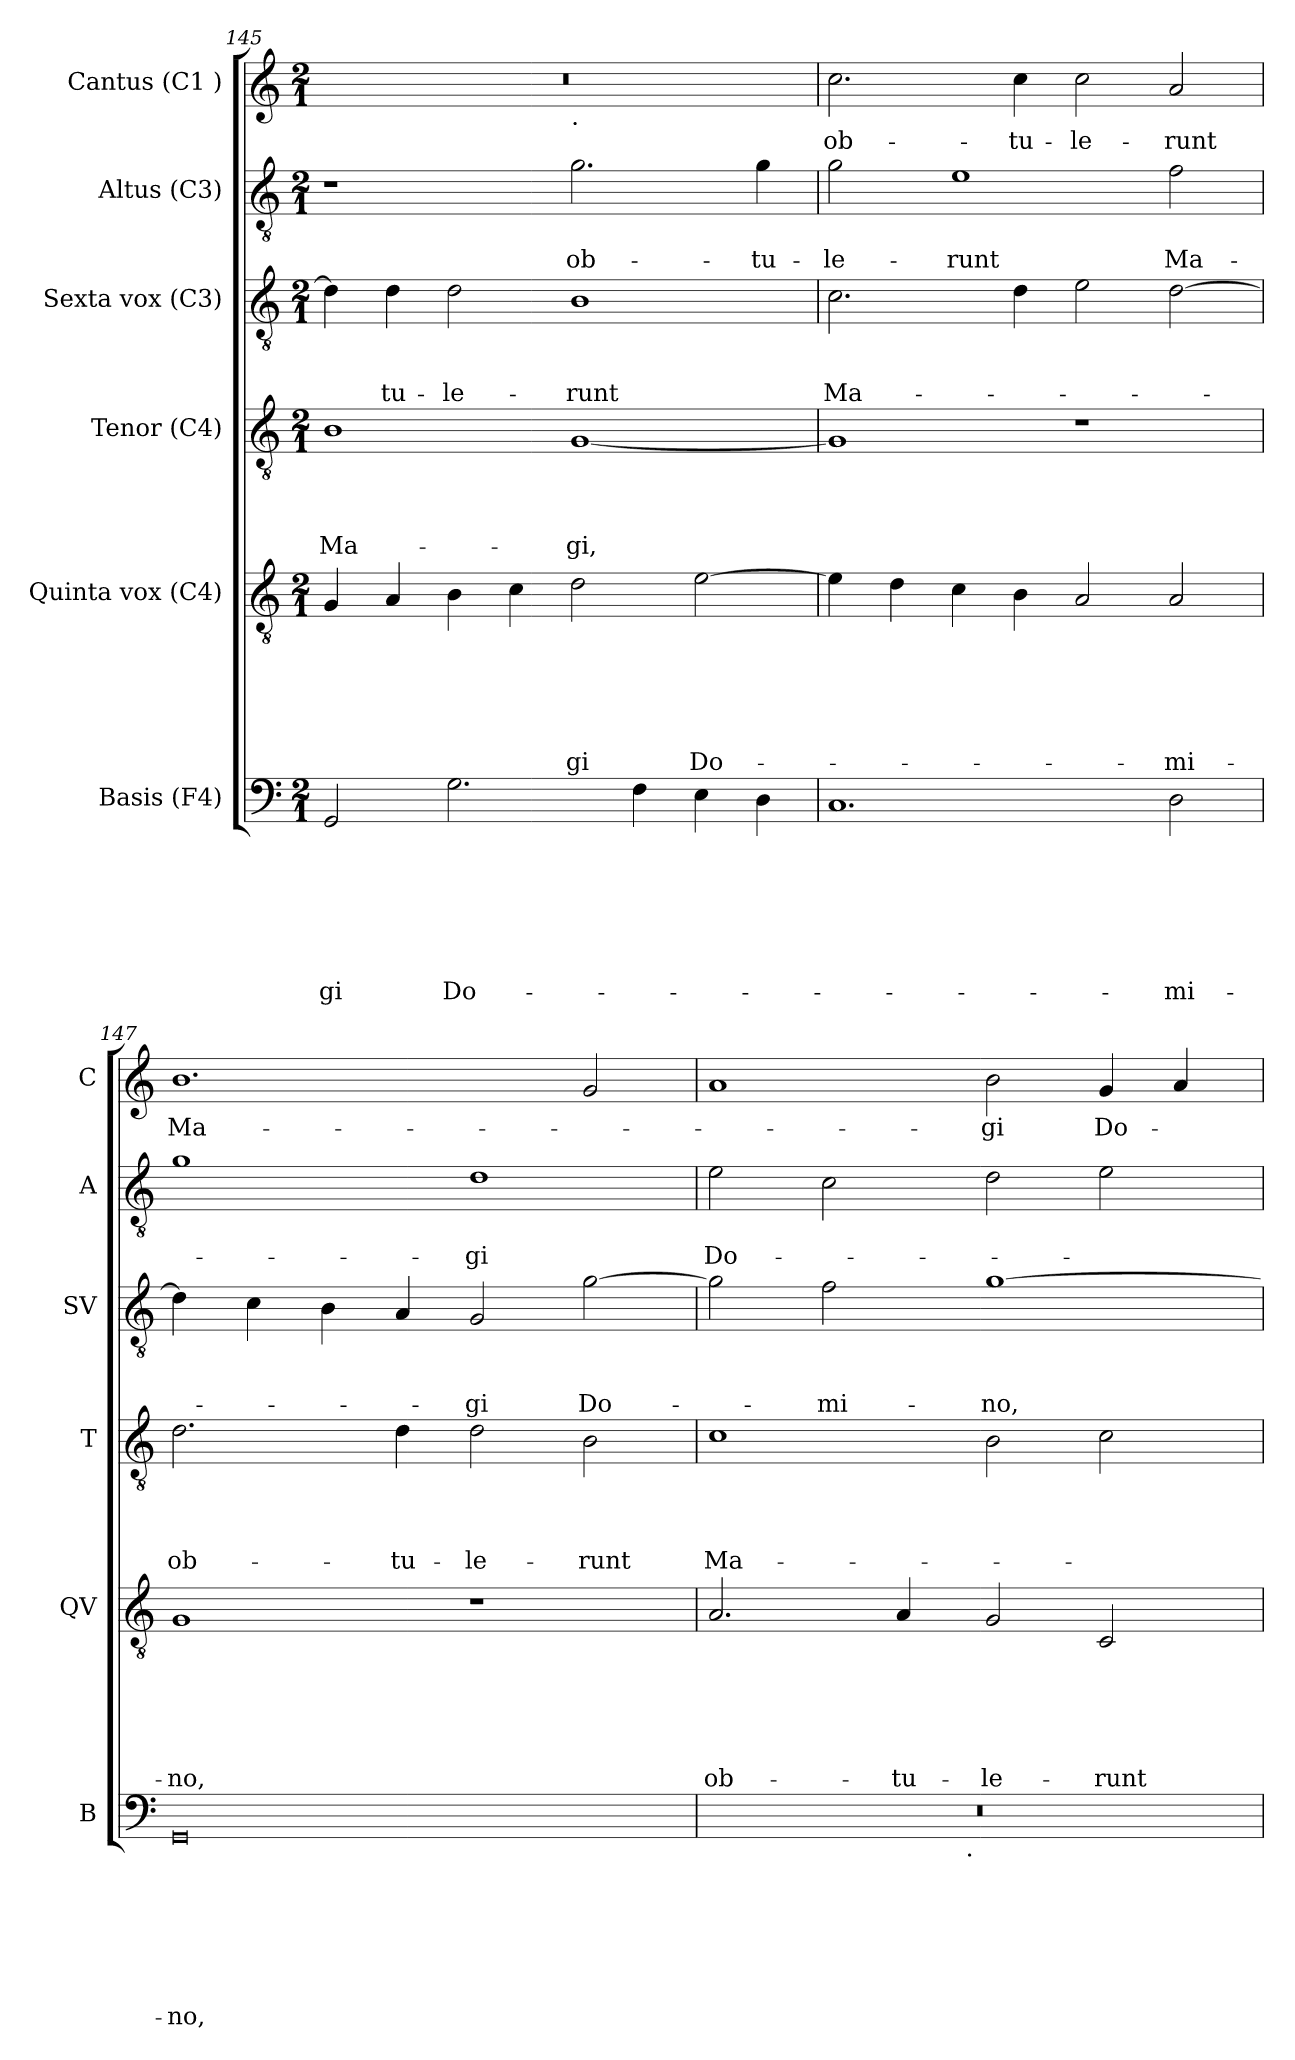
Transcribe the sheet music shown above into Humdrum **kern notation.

**kern	**text	**text	**text	**text	**text	**text	**text	**kern	**text	**text	**text	**text	**text	**text	**kern	**text	**text	**text	**text	**kern	**text	**text	**text	**kern	**text	**text	**kern	**text
*part6	*part6	*part6	*part6	*part6	*part6	*part6	*part6	*part5	*part5	*part5	*part5	*part5	*part5	*part5	*part4	*part4	*part4	*part4	*part4	*part3	*part3	*part3	*part3	*part2	*part2	*part2	*part1	*part1
*staff6	*staff6	*staff6	*staff6	*staff6	*staff6	*staff6	*staff6	*staff5	*staff5	*staff5	*staff5	*staff5	*staff5	*staff5	*staff4	*staff4	*staff4	*staff4	*staff4	*staff3	*staff3	*staff3	*staff3	*staff2	*staff2	*staff2	*staff1	*staff1
*I"Basis (F4)	*	*	*	*	*	*	*	*I"Quinta vox (C4)	*	*	*	*	*	*	*I"Tenor (C4)	*	*	*	*	*I"Sexta vox (C3)	*	*	*	*I"Altus (C3)	*	*	*I"Cantus (C1 )	*
*I'B	*	*	*	*	*	*	*	*I'QV	*	*	*	*	*	*	*I'T	*	*	*	*	*I'SV	*	*	*	*I'A	*	*	*I'C	*
*clefF4	*	*	*	*	*	*	*	*clefGv2	*	*	*	*	*	*	*clefGv2	*	*	*	*	*clefGv2	*	*	*	*clefGv2	*	*	*clefG2	*
*k[]	*	*	*	*	*	*	*	*k[]	*	*	*	*	*	*	*k[]	*	*	*	*	*k[]	*	*	*	*k[]	*	*	*k[]	*
*C:	*	*	*	*	*	*	*	*C:	*	*	*	*	*	*	*C:	*	*	*	*	*C:	*	*	*	*C:	*	*	*C:	*
*M2/1	*	*	*	*	*	*	*	*M2/1	*	*	*	*	*	*	*M2/1	*	*	*	*	*M2/1	*	*	*	*M2/1	*	*	*M2/1	*
=145	=145	=145	=145	=145	=145	=145	=145	=145	=145	=145	=145	=145	=145	=145	=145	=145	=145	=145	=145	=145	=145	=145	=145	=145	=145	=145	=145	=145
!	!	!	!	!	!	!	!LO:LY:b	!	!	!	!	!	!	!	!	!	!	!	!LO:LY:b	!	!	!	!	!	!	!	!	!
*	*	*	*	*	*	*	*	*	*	*	*	*	*	*	*	*	*	*	*	*	*	*	*	*	*	*	*^	*
2GG/	.	.	.	.	.	.	-gi	4G/	.	.	.	.	.	.	1B	.	.	.	Ma-	4d\]	.	.	.	1r	.	.	0r	1ryy	.
!	!	!	!	!	!	!	!	!	!	!	!	!	!	!	!	!	!	!	!	!	!	!	!LO:LY:b	!	!	!	!	!	!
.	.	.	.	.	.	.	.	4A/	.	.	.	.	.	.	.	.	.	.	.	4d\	.	.	-tu-	.	.	.	.	.	.
!	!	!	!	!	!	!	!LO:LY:b	!	!	!	!	!	!	!	!	!	!	!	!	!	!	!	!LO:LY:b	!	!	!	!	!	!
2.G\	.	.	.	.	.	.	Do-	4B\	.	.	.	.	.	.	.	.	.	.	.	2d\	.	.	-le-	.	.	.	.	.	.
.	.	.	.	.	.	.	.	4c\	.	.	.	.	.	.	.	.	.	.	.	.	.	.	.	.	.	.	.	.	.
!	!	!	!	!	!	!	!	!	!	!	!	!	!	!	!	!	!	!	!	!	!	!	!	!	!	!	!	!LO:TX:b:t=.	!
!	!	!	!	!	!	!	!	!	!	!	!	!	!	!LO:LY:b	!	!	!	!	!LO:LY:b	!	!	!	!LO:LY:b	!	!	!LO:LY:b	!	!	!
.	.	.	.	.	.	.	.	2d\	.	.	.	.	.	-gi	[<1G	.	.	.	-gi,	1B	.	.	-runt	2.g\	.	ob-	.	1ryy	.
4F\	.	.	.	.	.	.	.	.	.	.	.	.	.	.	.	.	.	.	.	.	.	.	.	.	.	.	.	.	.
!	!	!	!	!	!	!	!	!	!	!	!	!	!	!LO:LY:b	!	!	!	!	!	!	!	!	!	!	!	!	!	!	!
4E\	.	.	.	.	.	.	.	[>2e\	.	.	.	.	.	Do-	.	.	.	.	.	.	.	.	.	.	.	.	.	.	.
!	!	!	!	!	!	!	!	!	!	!	!	!	!	!	!	!	!	!	!	!	!	!	!	!	!	!LO:LY:b	!	!	!
4D\	.	.	.	.	.	.	.	.	.	.	.	.	.	.	.	.	.	.	.	.	.	.	.	4g\	.	-tu-	.	.	.
=146	=146	=146	=146	=146	=146	=146	=146	=146	=146	=146	=146	=146	=146	=146	=146	=146	=146	=146	=146	=146	=146	=146	=146	=146	=146	=146	=146	=146	=146
!	!	!	!	!	!	!	!	!	!	!	!	!	!	!	!	!	!	!	!	!	!	!	!LO:LY:b	!	!	!LO:LY:b	!	!	!LO:LY:b
*	*	*	*	*	*	*	*	*	*	*	*	*	*	*	*	*	*	*	*	*	*	*	*	*	*	*	*v	*v	*
1.C	.	.	.	.	.	.	.	4e\]	.	.	.	.	.	.	1G]	.	.	.	.	2.c\	.	.	Ma-	2g\	.	-le-	2.cc\	ob-
.	.	.	.	.	.	.	.	4d\	.	.	.	.	.	.	.	.	.	.	.	.	.	.	.	.	.	.	.	.
!	!	!	!	!	!	!	!	!	!	!	!	!	!	!	!	!	!	!	!	!	!	!	!	!	!	!LO:LY:b	!	!
.	.	.	.	.	.	.	.	4c\	.	.	.	.	.	.	.	.	.	.	.	.	.	.	.	1e	.	-runt	.	.
!	!	!	!	!	!	!	!	!	!	!	!	!	!	!	!	!	!	!	!	!	!	!	!	!	!	!	!	!LO:LY:b
.	.	.	.	.	.	.	.	4B\	.	.	.	.	.	.	.	.	.	.	.	4d\	.	.	.	.	.	.	4cc\	-tu-
!	!	!	!	!	!	!	!	!	!	!	!	!	!	!	!	!	!	!	!	!	!	!	!	!	!	!	!	!LO:LY:b
.	.	.	.	.	.	.	.	2A/	.	.	.	.	.	.	1r	.	.	.	.	2e\	.	.	.	.	.	.	2cc\	-le-
!	!	!	!	!	!	!	!LO:LY:b	!	!	!	!	!	!	!LO:LY:b	!	!	!	!	!	!	!	!	!	!	!	!LO:LY:b	!	!LO:LY:b
2D\	.	.	.	.	.	.	-mi-	2A/	.	.	.	.	.	-mi-	.	.	.	.	.	[>2d\	.	.	.	2f\	.	Ma-	2a/	-runt
=147	=147	=147	=147	=147	=147	=147	=147	=147	=147	=147	=147	=147	=147	=147	=147	=147	=147	=147	=147	=147	=147	=147	=147	=147	=147	=147	=147	=147
!	!	!	!	!	!	!	!LO:LY:b	!	!	!	!	!	!	!LO:LY:b	!	!	!	!	!LO:LY:b	!	!	!	!	!	!	!	!	!LO:LY:b
0GG	.	.	.	.	.	.	-no,	1G	.	.	.	.	.	-no,	2.d\	.	.	.	ob-	4d\]	.	.	.	1g	.	.	1.b	Ma-
.	.	.	.	.	.	.	.	.	.	.	.	.	.	.	.	.	.	.	.	4c\	.	.	.	.	.	.	.	.
.	.	.	.	.	.	.	.	.	.	.	.	.	.	.	.	.	.	.	.	4B\	.	.	.	.	.	.	.	.
!	!	!	!	!	!	!	!	!	!	!	!	!	!	!	!	!	!	!	!LO:LY:b	!	!	!	!	!	!	!	!	!
.	.	.	.	.	.	.	.	.	.	.	.	.	.	.	4d\	.	.	.	-tu-	4A/	.	.	.	.	.	.	.	.
!	!	!	!	!	!	!	!	!	!	!	!	!	!	!	!	!	!	!	!LO:LY:b	!	!	!	!LO:LY:b	!	!	!LO:LY:b	!	!
.	.	.	.	.	.	.	.	1r	.	.	.	.	.	.	2d\	.	.	.	-le-	2G/	.	.	-gi	1d	.	-gi	.	.
!	!	!	!	!	!	!	!	!	!	!	!	!	!	!	!	!	!	!	!LO:LY:b	!	!	!	!LO:LY:b	!	!	!	!	!
.	.	.	.	.	.	.	.	.	.	.	.	.	.	.	2B\	.	.	.	-runt	[>2g\	.	.	Do-	.	.	.	2g/	.
=148	=148	=148	=148	=148	=148	=148	=148	=148	=148	=148	=148	=148	=148	=148	=148	=148	=148	=148	=148	=148	=148	=148	=148	=148	=148	=148	=148	=148
!	!	!	!	!	!	!	!	!	!	!	!	!	!	!LO:LY:b	!	!	!	!	!LO:LY:b	!	!	!	!	!	!	!LO:LY:b	!	!
*^	*	*	*	*	*	*	*	*	*	*	*	*	*	*	*	*	*	*	*	*	*	*	*	*	*	*	*	*
0r	2ryy	.	.	.	.	.	.	.	2.A/	.	.	.	.	.	ob-	1c	.	.	.	Ma-	2g\]	.	.	.	2e\	.	Do-	1a	.
!	!	!	!	!	!	!	!	!	!	!	!	!	!	!	!	!	!	!	!	!	!	!	!	!LO:LY:b	!	!	!	!	!
.	4...ryy	.	.	.	.	.	.	.	.	.	.	.	.	.	.	.	.	.	.	.	2f\	.	.	-mi-	2c\	.	.	.	.
!	!	!	!	!	!	!	!	!	!	!	!	!	!	!	!LO:LY:b	!	!	!	!	!	!	!	!	!	!	!	!	!	!
.	.	.	.	.	.	.	.	.	4A/	.	.	.	.	.	-tu-	.	.	.	.	.	.	.	.	.	.	.	.	.	.
!	!LO:TX:b:t=.	!	!	!	!	!	!	!	!	!	!	!	!	!	!	!	!	!	!	!	!	!	!	!	!	!	!	!	!
.	1ryy	.	.	.	.	.	.	.	.	.	.	.	.	.	.	.	.	.	.	.	.	.	.	.	.	.	.	.	.
!	!	!	!	!	!	!	!	!	!	!	!	!	!	!	!LO:LY:b	!	!	!	!	!	!	!	!	!LO:LY:b	!	!	!	!	!LO:LY:b
.	.	.	.	.	.	.	.	.	2G/	.	.	.	.	.	-le-	2B\	.	.	.	.	[>1g	.	.	-no,	2d\	.	.	2b\	-gi
!	!	!	!	!	!	!	!	!	!	!	!	!	!	!	!LO:LY:b	!	!	!	!	!	!	!	!	!	!	!	!	!	!LO:LY:b
.	.	.	.	.	.	.	.	.	2C/	.	.	.	.	.	-runt	2c\	.	.	.	.	.	.	.	.	2e\	.	.	4g/	Do-
.	.	.	.	.	.	.	.	.	.	.	.	.	.	.	.	.	.	.	.	.	.	.	.	.	.	.	.	4a/	.
.	32ryy	.	.	.	.	.	.	.	.	.	.	.	.	.	.	.	.	.	.	.	.	.	.	.	.	.	.	.	.
*v	*v	*	*	*	*	*	*	*	*	*	*	*	*	*	*	*	*	*	*	*	*	*	*	*	*	*	*	*	*
=	=	=	=	=	=	=	=	=	=	=	=	=	=	=	=	=	=	=	=	=	=	=	=	=	=	=	=	=
*-	*-	*-	*-	*-	*-	*-	*-	*-	*-	*-	*-	*-	*-	*-	*-	*-	*-	*-	*-	*-	*-	*-	*-	*-	*-	*-	*-	*-
